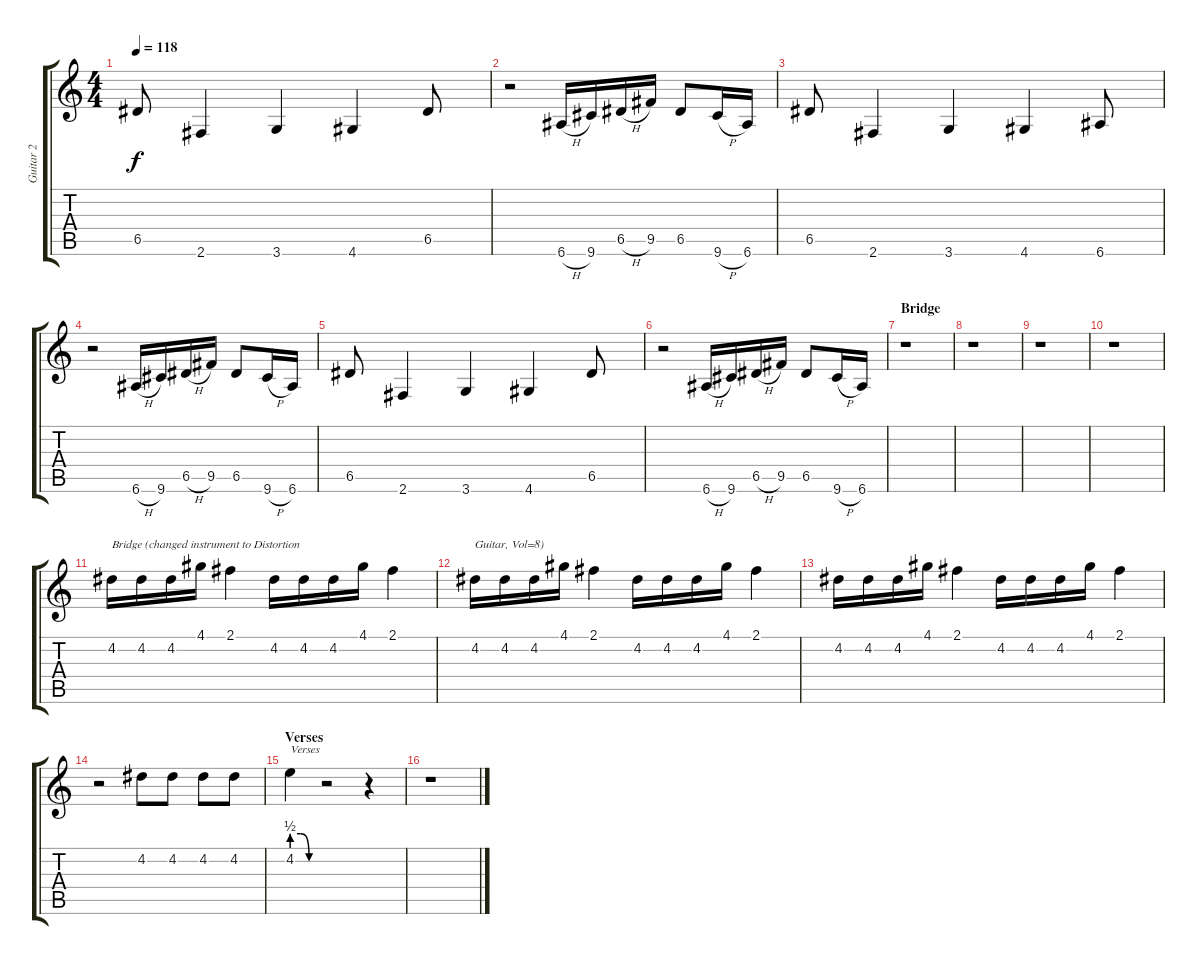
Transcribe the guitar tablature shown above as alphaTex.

\track ("Guitar 2" "Guitar 2") {instrument overdrivenguitar}
\staff {score tabs}
\tuning (E4 B3 G3 D3 A2 E2) {hide}
\ts (4 4)
\tempo 118
\clef g2
\ks c
6.5.8{dy f} 2.6.4 3.6.4 4.6.4 6.5.8 |
r.2 6.6{h}.16 9.6.16 6.5{h}.16 9.5.16 6.5.8 9.6{h}.16 6.6.16 |
6.5.8 2.6.4 3.6.4 4.6.4 6.6.8 |
r.2 6.6{h}.16 9.6.16 6.5{h}.16 9.5.16 6.5.8 9.6{h}.16 6.6.16 |
6.5.8 2.6.4 3.6.4 4.6.4 6.5.8 |
r.2 6.6{h}.16 9.6.16 6.5{h}.16 9.5.16 6.5.8 9.6{h}.16 6.6.16 |
\section ("" "Bridge")
r.1 |
r.1 |
r.1 |
r.1 |
4.2.16{txt "Bridge (changed instrument to Distortion" volume 8 instrument distortionguitar} 4.2.16 4.2.16 4.1.16 2.1.4 4.2.16 4.2.16 4.2.16 4.1.16 2.1.4 |
4.2.16{txt "Guitar, Vol=8)"} 4.2.16 4.2.16 4.1.16 2.1.4 4.2.16 4.2.16 4.2.16 4.1.16 2.1.4 |
4.2.16 4.2.16 4.2.16 4.1.16 2.1.4 4.2.16 4.2.16 4.2.16 4.1.16 2.1.4 |
r.2 4.2.8 4.2.8 4.2.8 4.2.8 |
\section ("" "Verses")
4.2{be (custom 0 2 20 2 40 0 60 0)}.4{txt "Verses"} r.2 r.4 |
r.1
